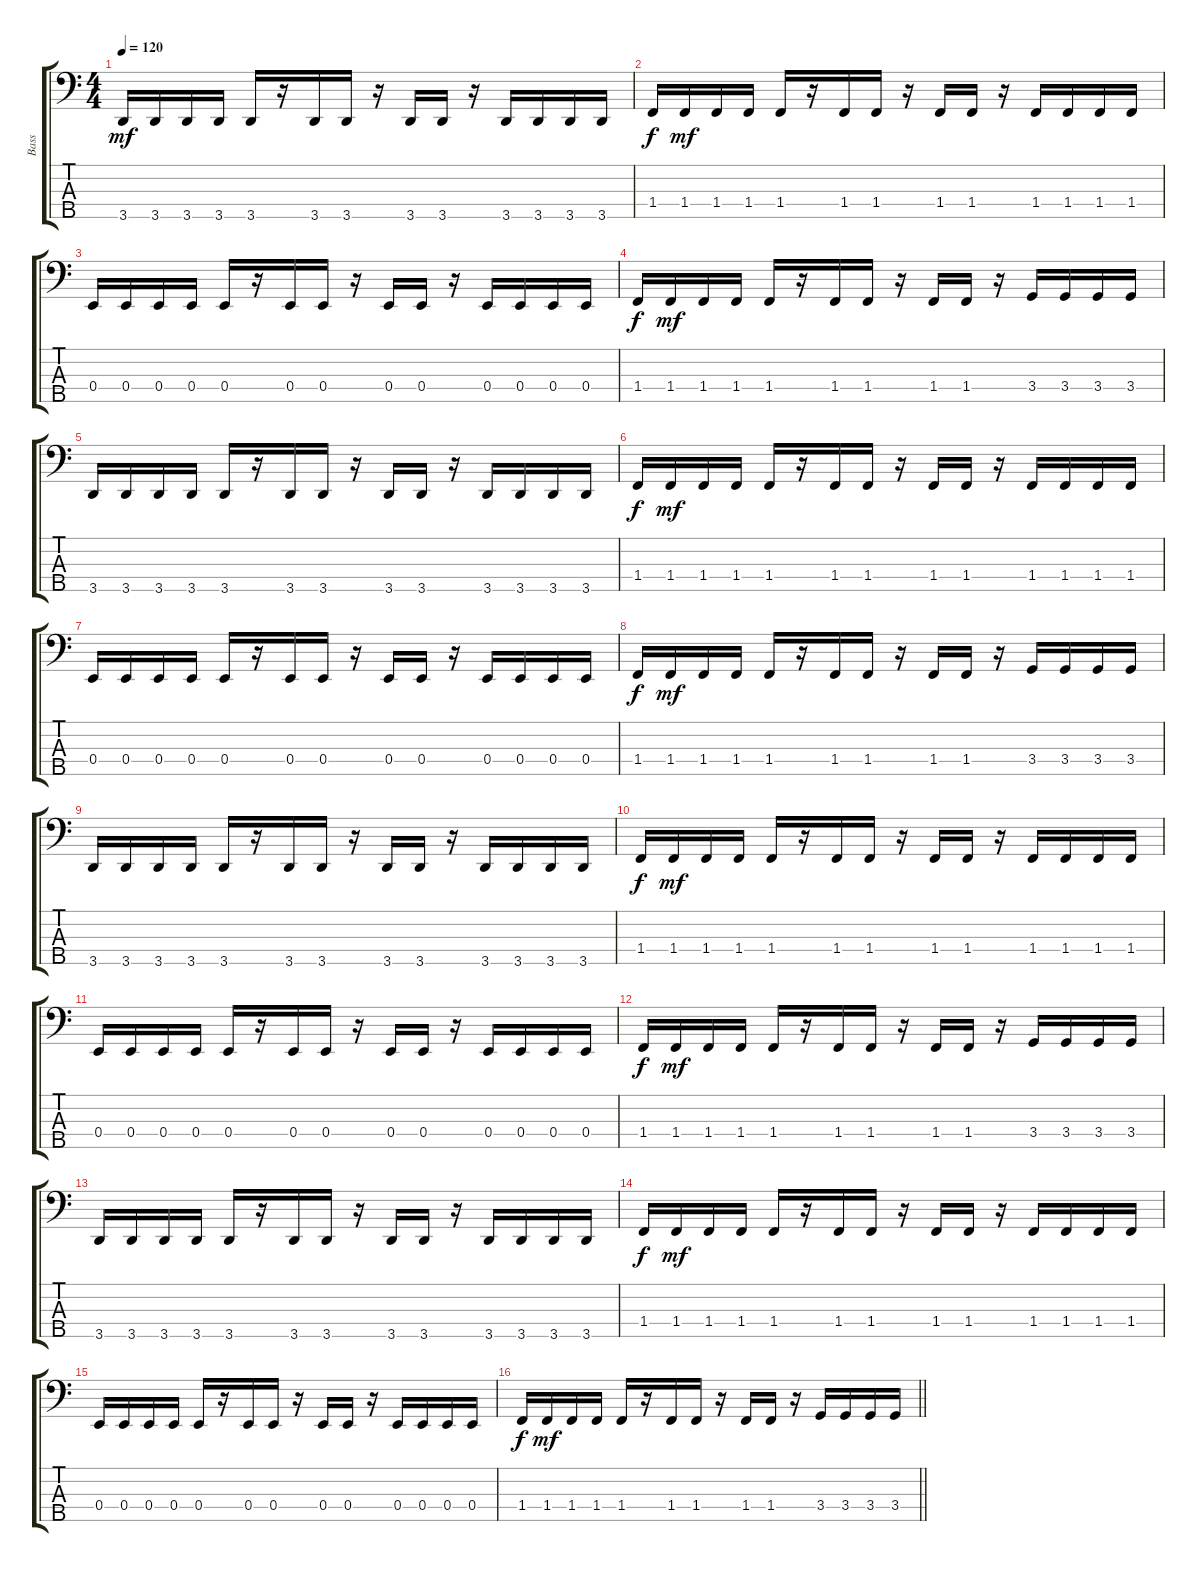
\track ("Bass" "Bass") {instrument electricbassfinger}
\staff {score tabs}
\tuning (G2 D2 A1 E1 B0) {hide}
\ts (4 4)
\section ("" "")
\tempo 120
\clef f4
\ks c
3.5.16{dy mf} 3.5.16 3.5.16 3.5.16 3.5.16 r.16 3.5.16 3.5.16 r.16 3.5.16 3.5.16 r.16 3.5.16 3.5.16 3.5.16 3.5.16 |
1.4.16{dy f} 1.4.16{dy mf} 1.4.16 1.4.16 1.4.16 r.16 1.4.16 1.4.16 r.16 1.4.16 1.4.16 r.16 1.4.16 1.4.16 1.4.16 1.4.16 |
0.4.16 0.4.16 0.4.16 0.4.16 0.4.16 r.16 0.4.16 0.4.16 r.16 0.4.16 0.4.16 r.16 0.4.16 0.4.16 0.4.16 0.4.16 |
1.4.16{dy f} 1.4.16{dy mf} 1.4.16 1.4.16 1.4.16 r.16 1.4.16 1.4.16 r.16 1.4.16 1.4.16 r.16 3.4.16 3.4.16 3.4.16 3.4.16 |
3.5.16 3.5.16 3.5.16 3.5.16 3.5.16 r.16 3.5.16 3.5.16 r.16 3.5.16 3.5.16 r.16 3.5.16 3.5.16 3.5.16 3.5.16 |
1.4.16{dy f} 1.4.16{dy mf} 1.4.16 1.4.16 1.4.16 r.16 1.4.16 1.4.16 r.16 1.4.16 1.4.16 r.16 1.4.16 1.4.16 1.4.16 1.4.16 |
0.4.16 0.4.16 0.4.16 0.4.16 0.4.16 r.16 0.4.16 0.4.16 r.16 0.4.16 0.4.16 r.16 0.4.16 0.4.16 0.4.16 0.4.16 |
1.4.16{dy f} 1.4.16{dy mf} 1.4.16 1.4.16 1.4.16 r.16 1.4.16 1.4.16 r.16 1.4.16 1.4.16 r.16 3.4.16 3.4.16 3.4.16 3.4.16 |
3.5.16 3.5.16 3.5.16 3.5.16 3.5.16 r.16 3.5.16 3.5.16 r.16 3.5.16 3.5.16 r.16 3.5.16 3.5.16 3.5.16 3.5.16 |
1.4.16{dy f} 1.4.16{dy mf} 1.4.16 1.4.16 1.4.16 r.16 1.4.16 1.4.16 r.16 1.4.16 1.4.16 r.16 1.4.16 1.4.16 1.4.16 1.4.16 |
0.4.16 0.4.16 0.4.16 0.4.16 0.4.16 r.16 0.4.16 0.4.16 r.16 0.4.16 0.4.16 r.16 0.4.16 0.4.16 0.4.16 0.4.16 |
1.4.16{dy f} 1.4.16{dy mf} 1.4.16 1.4.16 1.4.16 r.16 1.4.16 1.4.16 r.16 1.4.16 1.4.16 r.16 3.4.16 3.4.16 3.4.16 3.4.16 |
3.5.16 3.5.16 3.5.16 3.5.16 3.5.16 r.16 3.5.16 3.5.16 r.16 3.5.16 3.5.16 r.16 3.5.16 3.5.16 3.5.16 3.5.16 |
1.4.16{dy f} 1.4.16{dy mf} 1.4.16 1.4.16 1.4.16 r.16 1.4.16 1.4.16 r.16 1.4.16 1.4.16 r.16 1.4.16 1.4.16 1.4.16 1.4.16 |
0.4.16 0.4.16 0.4.16 0.4.16 0.4.16 r.16 0.4.16 0.4.16 r.16 0.4.16 0.4.16 r.16 0.4.16 0.4.16 0.4.16 0.4.16 |
\barLineRight lightlight
1.4.16{dy f} 1.4.16{dy mf} 1.4.16 1.4.16 1.4.16 r.16 1.4.16 1.4.16 r.16 1.4.16 1.4.16 r.16 3.4.16 3.4.16 3.4.16 3.4.16
